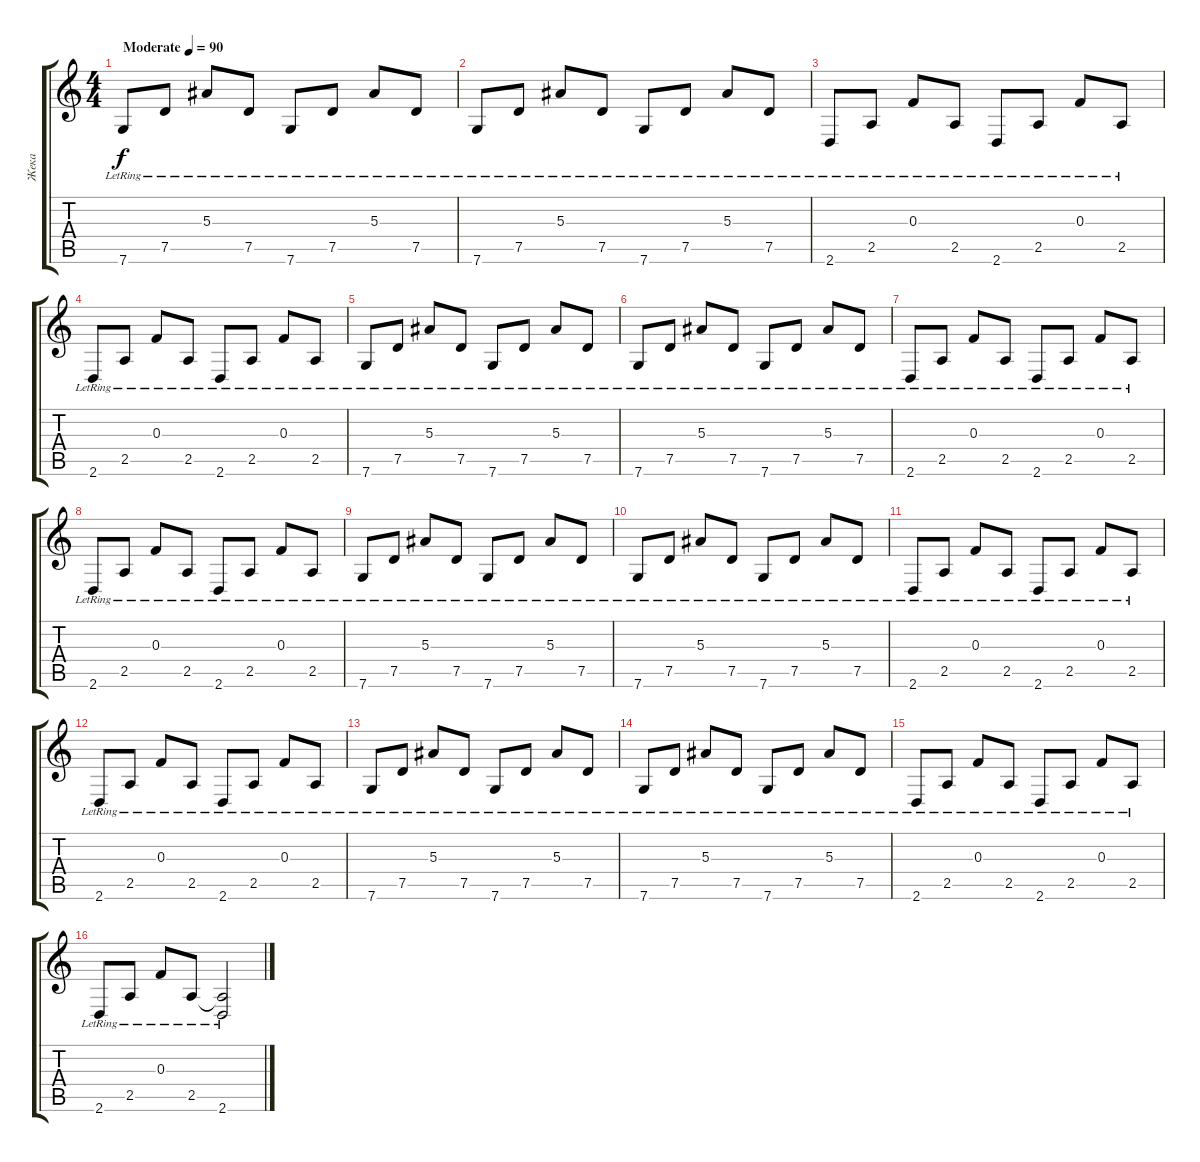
\track ("Жека" "Жека") {instrument electricguitarclean}
\staff {score tabs}
\tuning (D4 A3 F3 C3 G2 C2) {hide}
\ts (4 4)
\tempo (90 "Moderate")
\clef g2
\ks c
7.6{lr}.8{dy f instrument electricguitarclean} 7.5{lr}.8 5.3{lr}.8 7.5{lr}.8 7.6{lr}.8 7.5{lr}.8 5.3{lr}.8 7.5{lr}.8 |
7.6{lr}.8 7.5{lr}.8 5.3{lr}.8 7.5{lr}.8 7.6{lr}.8 7.5{lr}.8 5.3{lr}.8 7.5{lr}.8 |
2.6{lr}.8 2.5{lr}.8 0.3{lr}.8 2.5{lr}.8 2.6{lr}.8 2.5{lr}.8 0.3{lr}.8 2.5{lr}.8 |
2.6{lr}.8 2.5{lr}.8 0.3{lr}.8 2.5{lr}.8 2.6{lr}.8 2.5{lr}.8 0.3{lr}.8 2.5{lr}.8 |
7.6{lr}.8 7.5{lr}.8 5.3{lr}.8 7.5{lr}.8 7.6{lr}.8 7.5{lr}.8 5.3{lr}.8 7.5{lr}.8 |
7.6{lr}.8 7.5{lr}.8 5.3{lr}.8 7.5{lr}.8 7.6{lr}.8 7.5{lr}.8 5.3{lr}.8 7.5{lr}.8 |
2.6{lr}.8 2.5{lr}.8 0.3{lr}.8 2.5{lr}.8 2.6{lr}.8 2.5{lr}.8 0.3{lr}.8 2.5{lr}.8 |
2.6{lr}.8 2.5{lr}.8 0.3{lr}.8 2.5{lr}.8 2.6{lr}.8 2.5{lr}.8 0.3{lr}.8 2.5{lr}.8 |
7.6{lr}.8 7.5{lr}.8 5.3{lr}.8 7.5{lr}.8 7.6{lr}.8 7.5{lr}.8 5.3{lr}.8 7.5{lr}.8 |
7.6{lr}.8 7.5{lr}.8 5.3{lr}.8 7.5{lr}.8 7.6{lr}.8 7.5{lr}.8 5.3{lr}.8 7.5{lr}.8 |
2.6{lr}.8 2.5{lr}.8 0.3{lr}.8 2.5{lr}.8 2.6{lr}.8 2.5{lr}.8 0.3{lr}.8 2.5{lr}.8 |
2.6{lr}.8 2.5{lr}.8 0.3{lr}.8 2.5{lr}.8 2.6{lr}.8 2.5{lr}.8 0.3{lr}.8 2.5{lr}.8 |
7.6{lr}.8 7.5{lr}.8 5.3{lr}.8 7.5{lr}.8 7.6{lr}.8 7.5{lr}.8 5.3{lr}.8 7.5{lr}.8 |
7.6{lr}.8 7.5{lr}.8 5.3{lr}.8 7.5{lr}.8 7.6{lr}.8 7.5{lr}.8 5.3{lr}.8 7.5{lr}.8 |
2.6{lr}.8 2.5{lr}.8 0.3{lr}.8 2.5{lr}.8 2.6{lr}.8 2.5{lr}.8 0.3{lr}.8 2.5{lr}.8 |
2.6{lr}.8 2.5{lr}.8 0.3{lr}.8 2.5{lr}.8 (2.5{t} 2.6{lr}).2
